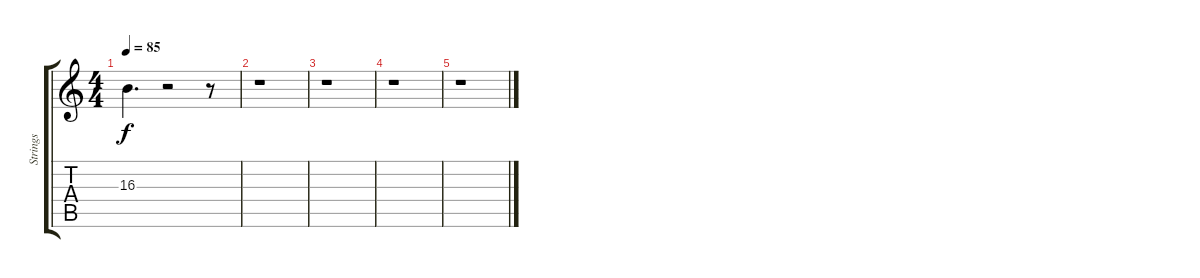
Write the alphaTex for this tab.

\track ("Strings" "Strings") {instrument stringensemble1}
\staff {score tabs}
\tuning (E4 B3 G3 D3 A2 E2) {hide}
\ts (4 4)
\tempo 85
\clef g2
\ks c
16.3{t}.4{d dy f} r.2 r.8 |
r.1 |
r.1 |
r.1 |
r.1
